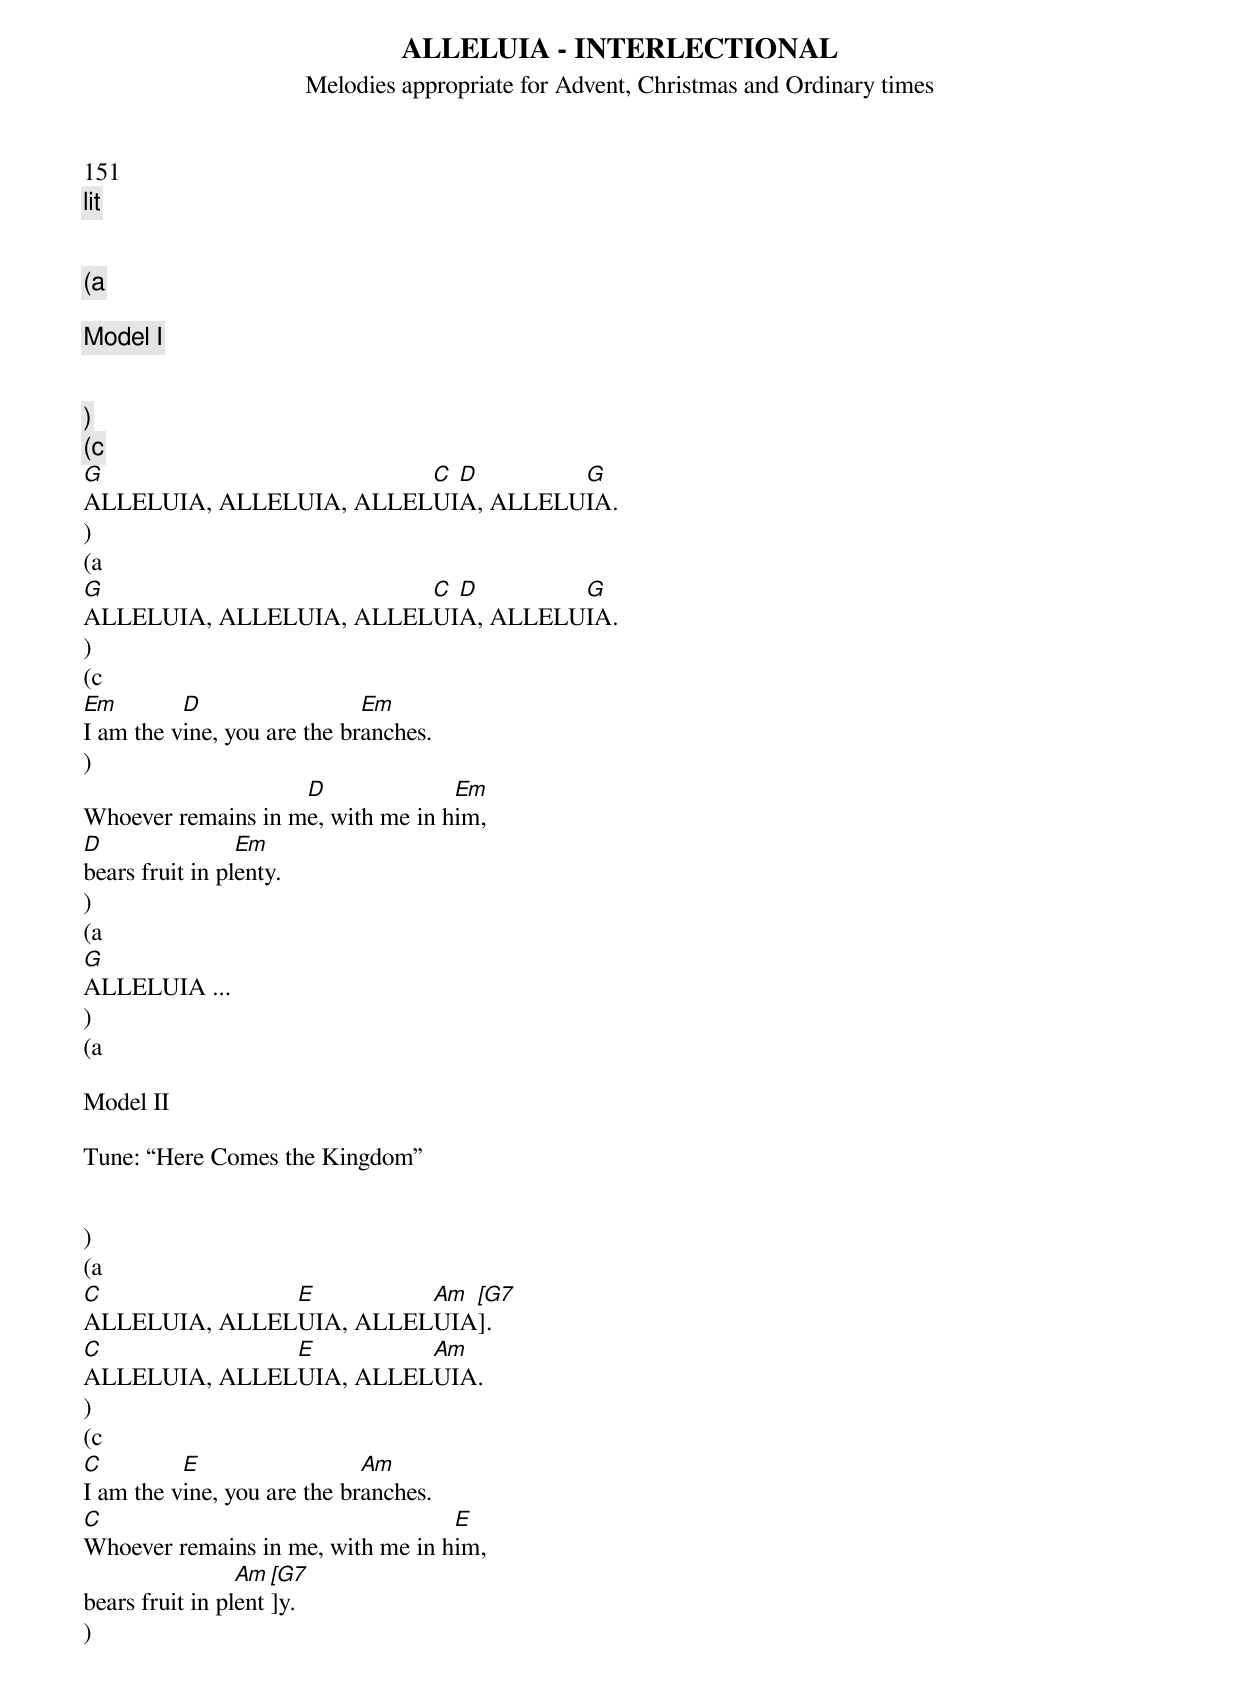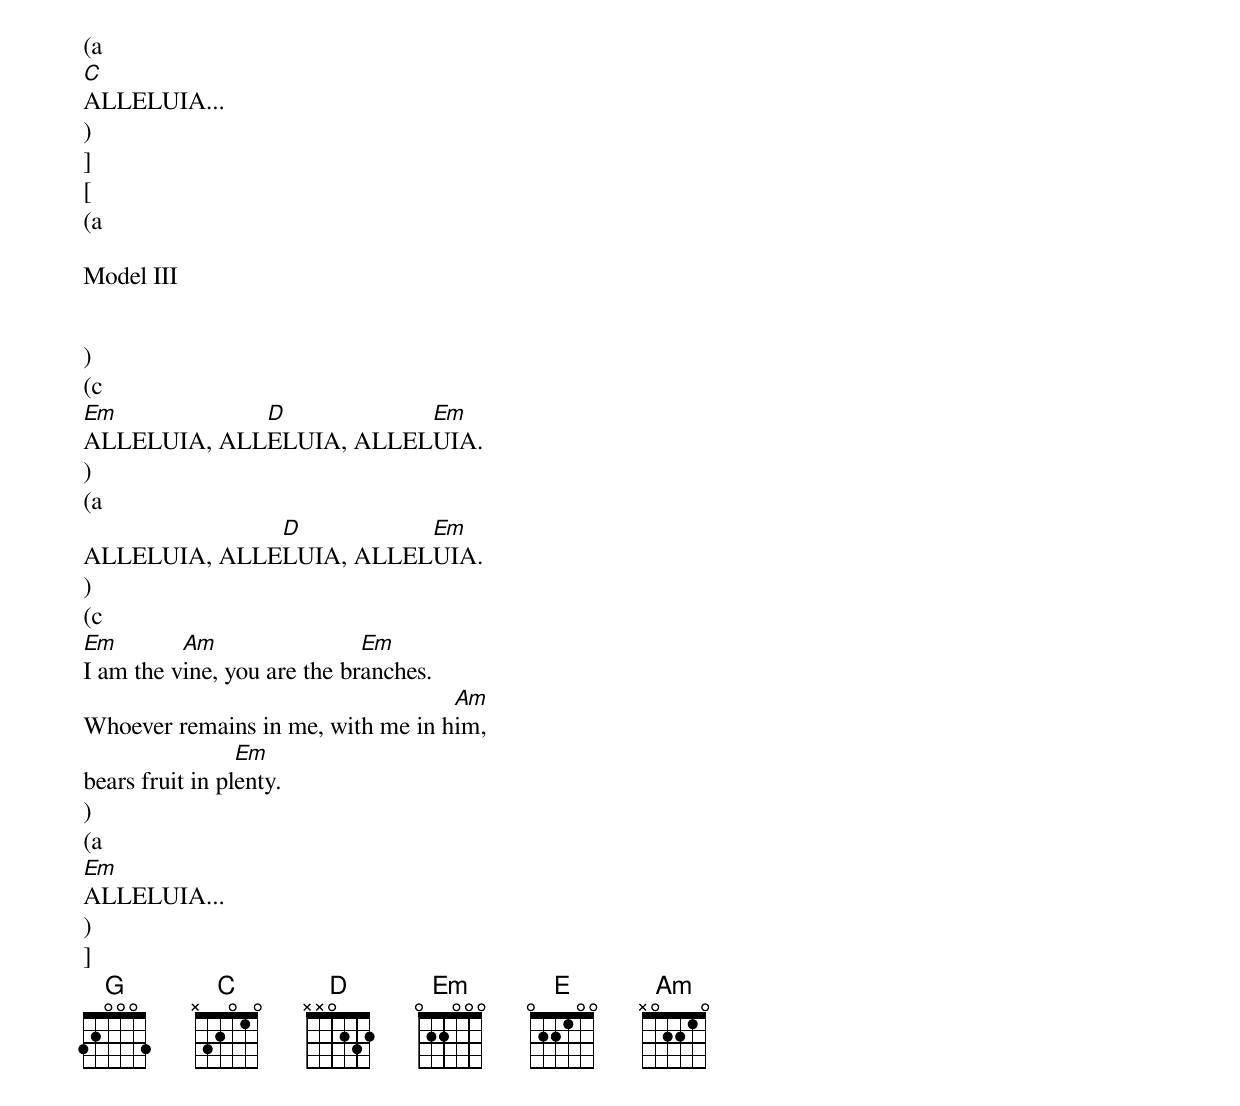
ALLELUIA - INTERLECTIONAL
Melodies appropriate for Advent, Christmas and Ordinary times
151
lit

[
(a

Model I


)
(c
G                        C D        G
ALLELUIA, ALLELUIA, ALLELUIA, ALLELUIA.
)
(a
G                        C D        G
ALLELUIA, ALLELUIA, ALLELUIA, ALLELUIA.
)
(c
Em        D                  Em
I am the vine, you are the branches.
)
                    D              Em
Whoever remains in me, with me in him,
D                Em
bears fruit in plenty.
)
(a
G
ALLELUIA ...
)
(a

Model II

Tune: “Here Comes the Kingdom”


)
(a
C              E         Am [G7]
ALLELUIA, ALLELUIA, ALLELUIA.
C              E         Am
ALLELUIA, ALLELUIA, ALLELUIA.
)
(c
C         E                  Am
I am the vine, you are the branches.
C                                  E
Whoever remains in me, with me in him,
                 Am [G7]
bears fruit in plenty.
)
(a
C
ALLELUIA...
)
]
[
(a

Model III


)
(c
Em           D           Em
ALLELUIA, ALLELUIA, ALLELUIA.
)
(a
              D          Em
ALLELUIA, ALLELUIA, ALLELUIA.
)
(c
Em        Am                 Em
I am the vine, you are the branches.
                                   Am
Whoever remains in me, with me in him,
                 Em
bears fruit in plenty.
)
(a
Em
ALLELUIA...
)
]
